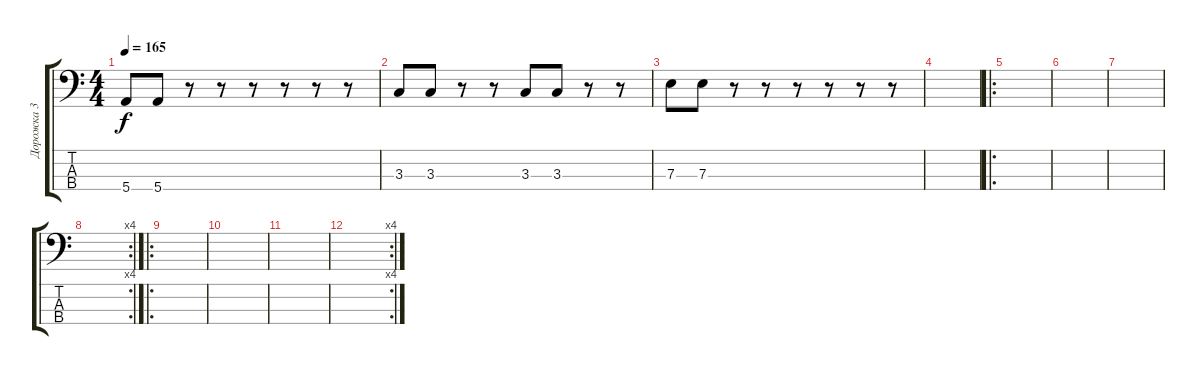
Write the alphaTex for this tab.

\track ("Дорожка 3" "Дорожка 3") {instrument electricbassfinger}
\staff {score tabs}
\tuning (G2 D2 A1 E1) {hide}
\ts (4 4)
\tempo 165
\clef f4
\ks c
5.4.8{dy f} 5.4.8 r.8 r.8 r.8 r.8 r.8 r.8 |
3.3.8 3.3.8 r.8 r.8 3.3.8 3.3.8 r.8 r.8 |
7.3.8 7.3.8 r.8 r.8 r.8 r.8 r.8 r.8 |
|
\ro
|
|
|
\rc 4
|
\ro
|
|
|
\rc 4
